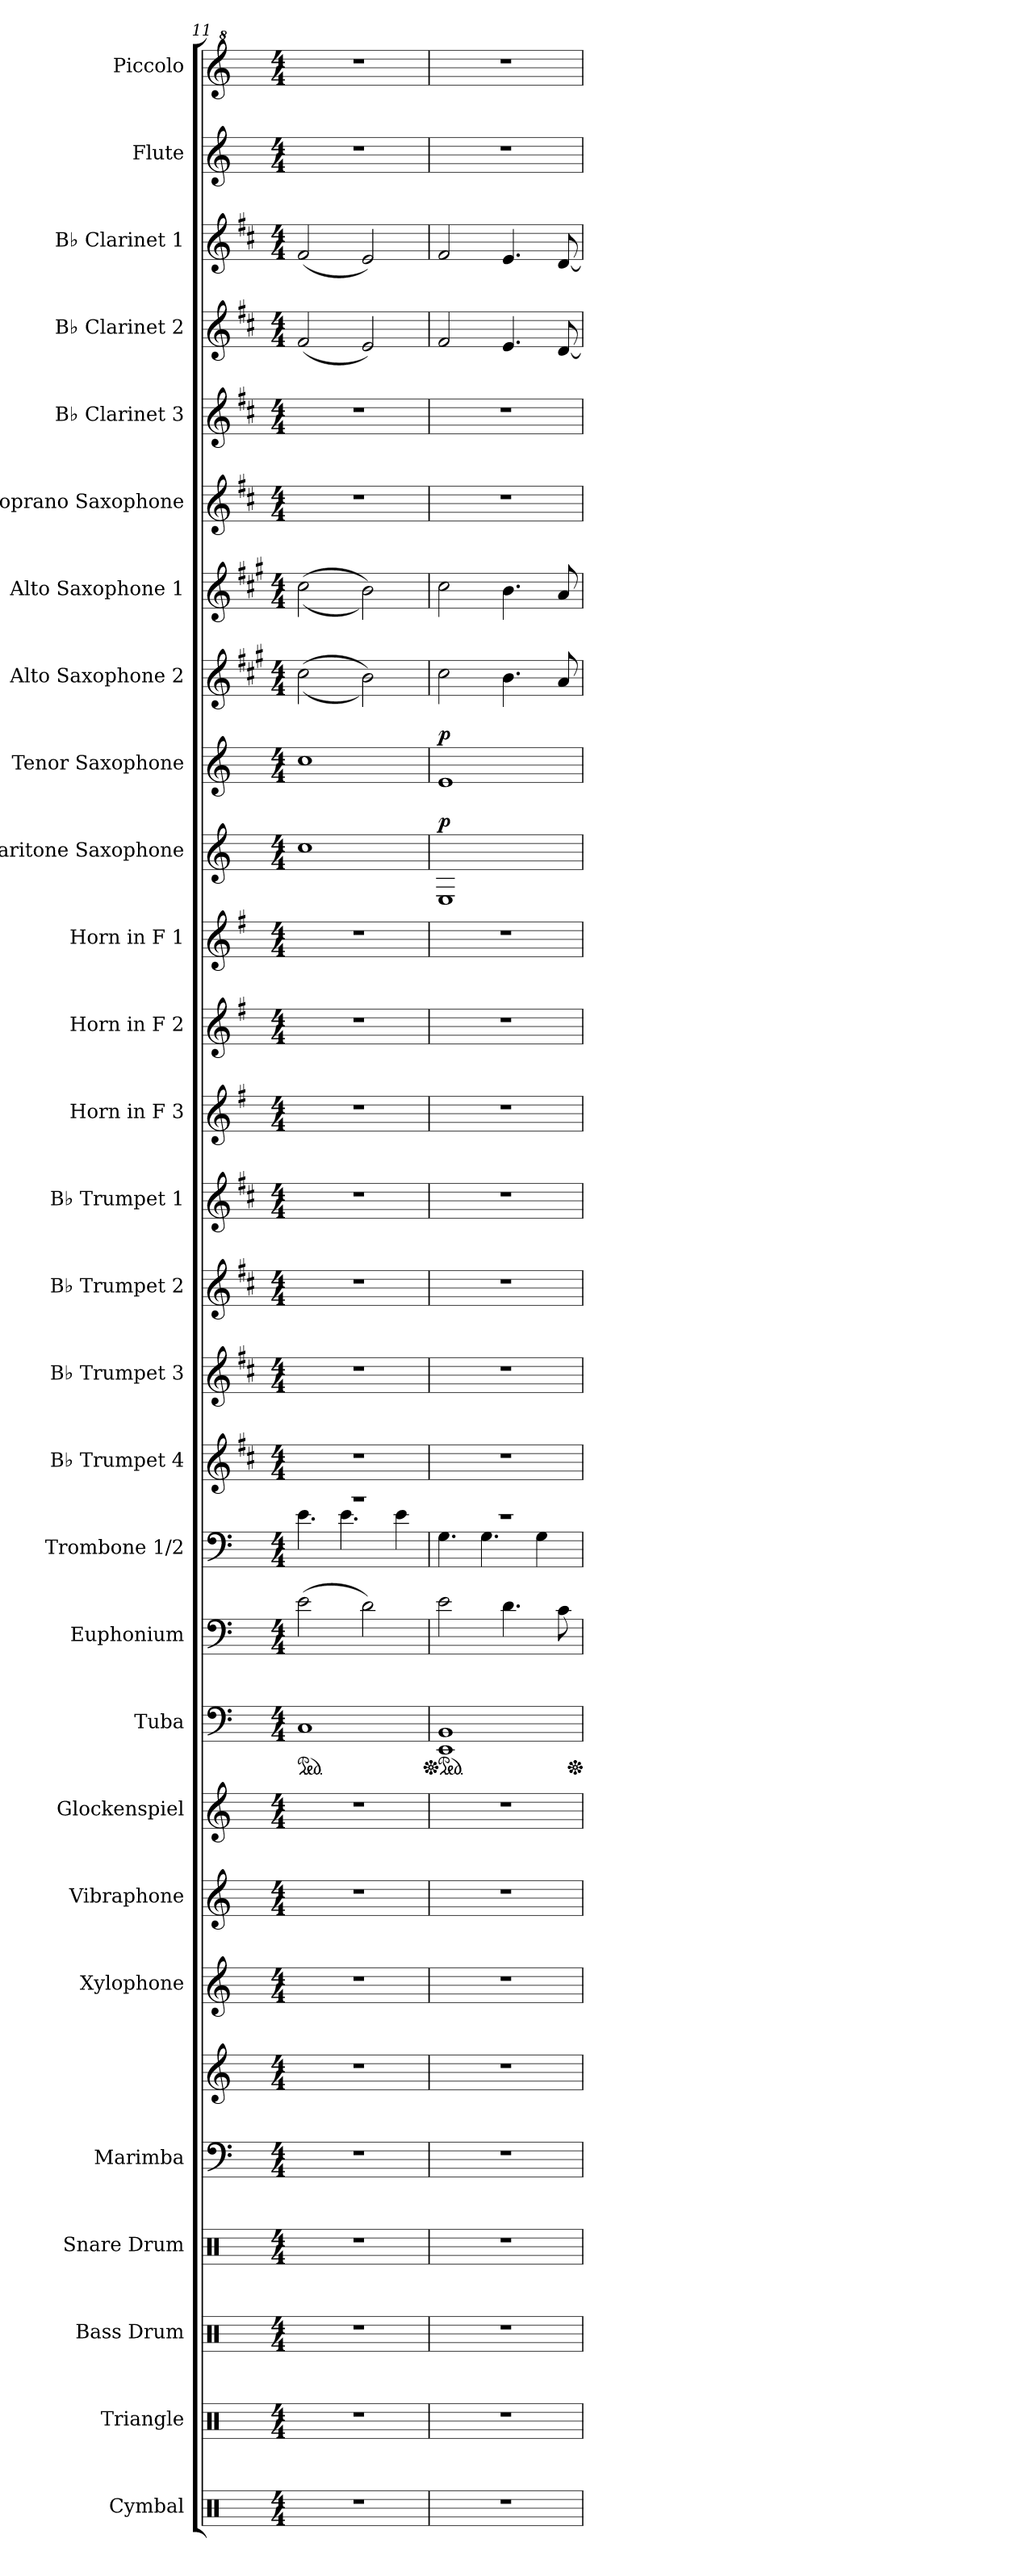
**kern	**kern	**kern	**kern	**kern	**kern	**kern	**kern	**kern	**kern	**kern	**kern	**kern	**kern	**kern	**kern	**kern	**kern	**kern	**kern	**dynam	**kern	**dynam	**kern	**kern	**kern	**kern	**kern	**kern	**kern	**kern
*part28	*part27	*part26	*part25	*part24	*part24	*part23	*part22	*part21	*part20	*part19	*part18	*part17	*part16	*part15	*part14	*part13	*part12	*part11	*part10	*part10	*part9	*part9	*part8	*part7	*part6	*part5	*part4	*part3	*part2	*part1
*staff29	*staff28	*staff27	*staff26	*staff25	*staff24	*staff23	*staff22	*staff21	*staff20	*staff19	*staff18	*staff17	*staff16	*staff15	*staff14	*staff13	*staff12	*staff11	*staff10	*staff10	*staff9	*staff9	*staff8	*staff7	*staff6	*staff5	*staff4	*staff3	*staff2	*staff1
*I"Cymbal	*I"Triangle	*I"Bass Drum	*I"Snare Drum	*I"Marimba	*	*I"Xylophone	*I"Vibraphone	*I"Glockenspiel	*I"Tuba	*I"Euphonium	*I"Trombone 1/2	*I"B♭ Trumpet 4	*I"B♭ Trumpet 3	*I"B♭ Trumpet 2	*I"B♭ Trumpet 1	*I"Horn in F 3	*I"Horn in F 2	*I"Horn in F 1	*I"Baritone Saxophone	*	*I"Tenor Saxophone	*	*I"Alto Saxophone 2	*I"Alto Saxophone 1	*I"Soprano Saxophone	*I"B♭ Clarinet 3	*I"B♭ Clarinet 2	*I"B♭ Clarinet 1	*I"Flute	*I"Piccolo
*I'Cym.	*I'Trgl.	*I'B. Dr.	*I'Sn. Dr.	*I'Mrm.	*	*I'Xyl.	*I'Vib.	*I'Glk.	*I'Tba.	*I'Euph.	*I'Tbn. 1/2	*I'B♭ Tpt. 4	*I'B♭ Tpt. 3	*I'B♭ Tpt. 2	*I'B♭ Tpt. 1	*	*	*	*I'Bar. Sax.	*	*I'T. Sax.	*	*I'A. Sax. 2	*I'A. Sax. 1	*I'S. Sax.	*I'B♭ Cl. 3	*I'B♭ Cl. 2	*I'B♭ Cl. 1	*I'Fl.	*I'Picc.
*clefX	*clefX	*clefX	*clefX	*clefF4	*clefG2	*clefG2	*clefG2	*clefG2	*clefF4	*clefF4	*clefF4	*clefG2	*clefG2	*clefG2	*clefG2	*clefG2	*clefG2	*clefG2	*clefG2	*	*clefG2	*	*clefG2	*clefG2	*clefG2	*clefG2	*clefG2	*clefG2	*clefG2	*clefG^2
*	*	*	*	*	*	*ITrd-7c-12	*	*ITrd-14c-24	*	*	*	*ITrd1c2	*ITrd1c2	*ITrd1c2	*ITrd1c2	*ITrd4c7	*ITrd4c7	*ITrd4c7	*ITrd12c21	*	*ITrd8c14	*	*ITrd5c9	*ITrd5c9	*ITrd1c2	*ITrd1c2	*ITrd1c2	*ITrd1c2	*	*ITrd-7c-12
*k[]	*k[]	*k[]	*k[]	*k[]	*k[]	*k[]	*k[]	*k[]	*k[]	*k[]	*k[]	*k[]	*k[]	*k[]	*k[]	*k[]	*k[]	*k[]	*k[]	*	*k[]	*	*k[]	*k[]	*k[]	*k[]	*k[]	*k[]	*k[]	*k[]
*M4/4	*M4/4	*M4/4	*M4/4	*M4/4	*M4/4	*M4/4	*M4/4	*M4/4	*M4/4	*M4/4	*M4/4	*M4/4	*M4/4	*M4/4	*M4/4	*M4/4	*M4/4	*M4/4	*M4/4	*	*M4/4	*	*M4/4	*M4/4	*M4/4	*M4/4	*M4/4	*M4/4	*M4/4	*M4/4
*	*	*	*	*	*	*	*	*	*ped	*	*	*	*	*	*	*	*	*	*	*	*	*	*	*	*	*	*	*	*	*
=11	=11	=11	=11	=11	=11	=11	=11	=11	=11	=11	=11	=11	=11	=11	=11	=11	=11	=11	=11	=11	=11	=11	=11	=11	=11	=11	=11	=11	=11	=11
*	*	*	*	*	*	*	*	*	*	*	*^	*	*	*	*	*	*	*	*	*	*	*	*	*	*	*	*	*	*	*
1r	1r	1r	1r	1r	1r	1r	1r	1r	1C	(2e\	1r	4.e\	1r	1r	1r	1r	1r	1r	1r	1c	.	1c	.	((2e\	((2e\	1r	1r	(2e/	(2e/	1r	1r
.	.	.	.	.	.	.	.	.	.	.	.	4.e\	.	.	.	.	.	.	.	.	.	.	.	.	.	.	.	.	.	.	.
.	.	.	.	.	.	.	.	.	.	2d\)	.	.	.	.	.	.	.	.	.	.	.	.	.	2d\))	2d\))	.	.	2d/)	2d/)	.	.
.	.	.	.	.	.	.	.	.	.	.	.	4e\	.	.	.	.	.	.	.	.	.	.	.	.	.	.	.	.	.	.	.
=12	=12	=12	=12	=12	=12	=12	=12	=12	=12	=12	=12	=12	=12	=12	=12	=12	=12	=12	=12	=12	=12	=12	=12	=12	=12	=12	=12	=12	=12	=12	=12
*	*	*	*	*	*	*	*	*	*Xped	*	*	*	*	*	*	*	*	*	*	*	*	*	*	*	*	*	*	*	*	*	*
*	*	*	*	*	*	*	*	*	*ped	*	*	*	*	*	*	*	*	*	*	*	*	*	*	*	*	*	*	*	*	*	*
!	!	!	!	!	!	!	!	!	!	!	!	!	!	!	!	!	!	!	!	!	!LO:DY:a	!	!LO:DY:a	!	!	!	!	!	!	!	!
1r	1r	1r	1r	1r	1r	1r	1r	1r	1EE 1BB	2e\	1r	4.G\	1r	1r	1r	1r	1r	1r	1r	1EE	p	1E	p	2e\	2e\	1r	1r	2e/	2e/	1r	1r
.	.	.	.	.	.	.	.	.	.	.	.	4.G\	.	.	.	.	.	.	.	.	.	.	.	.	.	.	.	.	.	.	.
.	.	.	.	.	.	.	.	.	.	4.d\	.	.	.	.	.	.	.	.	.	.	.	.	.	4.d\	4.d\	.	.	4.d/	4.d/	.	.
.	.	.	.	.	.	.	.	.	.	.	.	4G\	.	.	.	.	.	.	.	.	.	.	.	.	.	.	.	.	.	.	.
.	.	.	.	.	.	.	.	.	.	8c\	.	.	.	.	.	.	.	.	.	.	.	.	.	8c/	8c/	.	.	[8c/	[8c/	.	.
*	*	*	*	*	*	*	*	*	*	*	*v	*v	*	*	*	*	*	*	*	*	*	*	*	*	*	*	*	*	*	*	*
*	*	*	*	*	*	*	*	*	*Xped	*	*	*	*	*	*	*	*	*	*	*	*	*	*	*	*	*	*	*	*	*
=	=	=	=	=	=	=	=	=	=	=	=	=	=	=	=	=	=	=	=	=	=	=	=	=	=	=	=	=	=	=
*-	*-	*-	*-	*-	*-	*-	*-	*-	*-	*-	*-	*-	*-	*-	*-	*-	*-	*-	*-	*-	*-	*-	*-	*-	*-	*-	*-	*-	*-	*-
